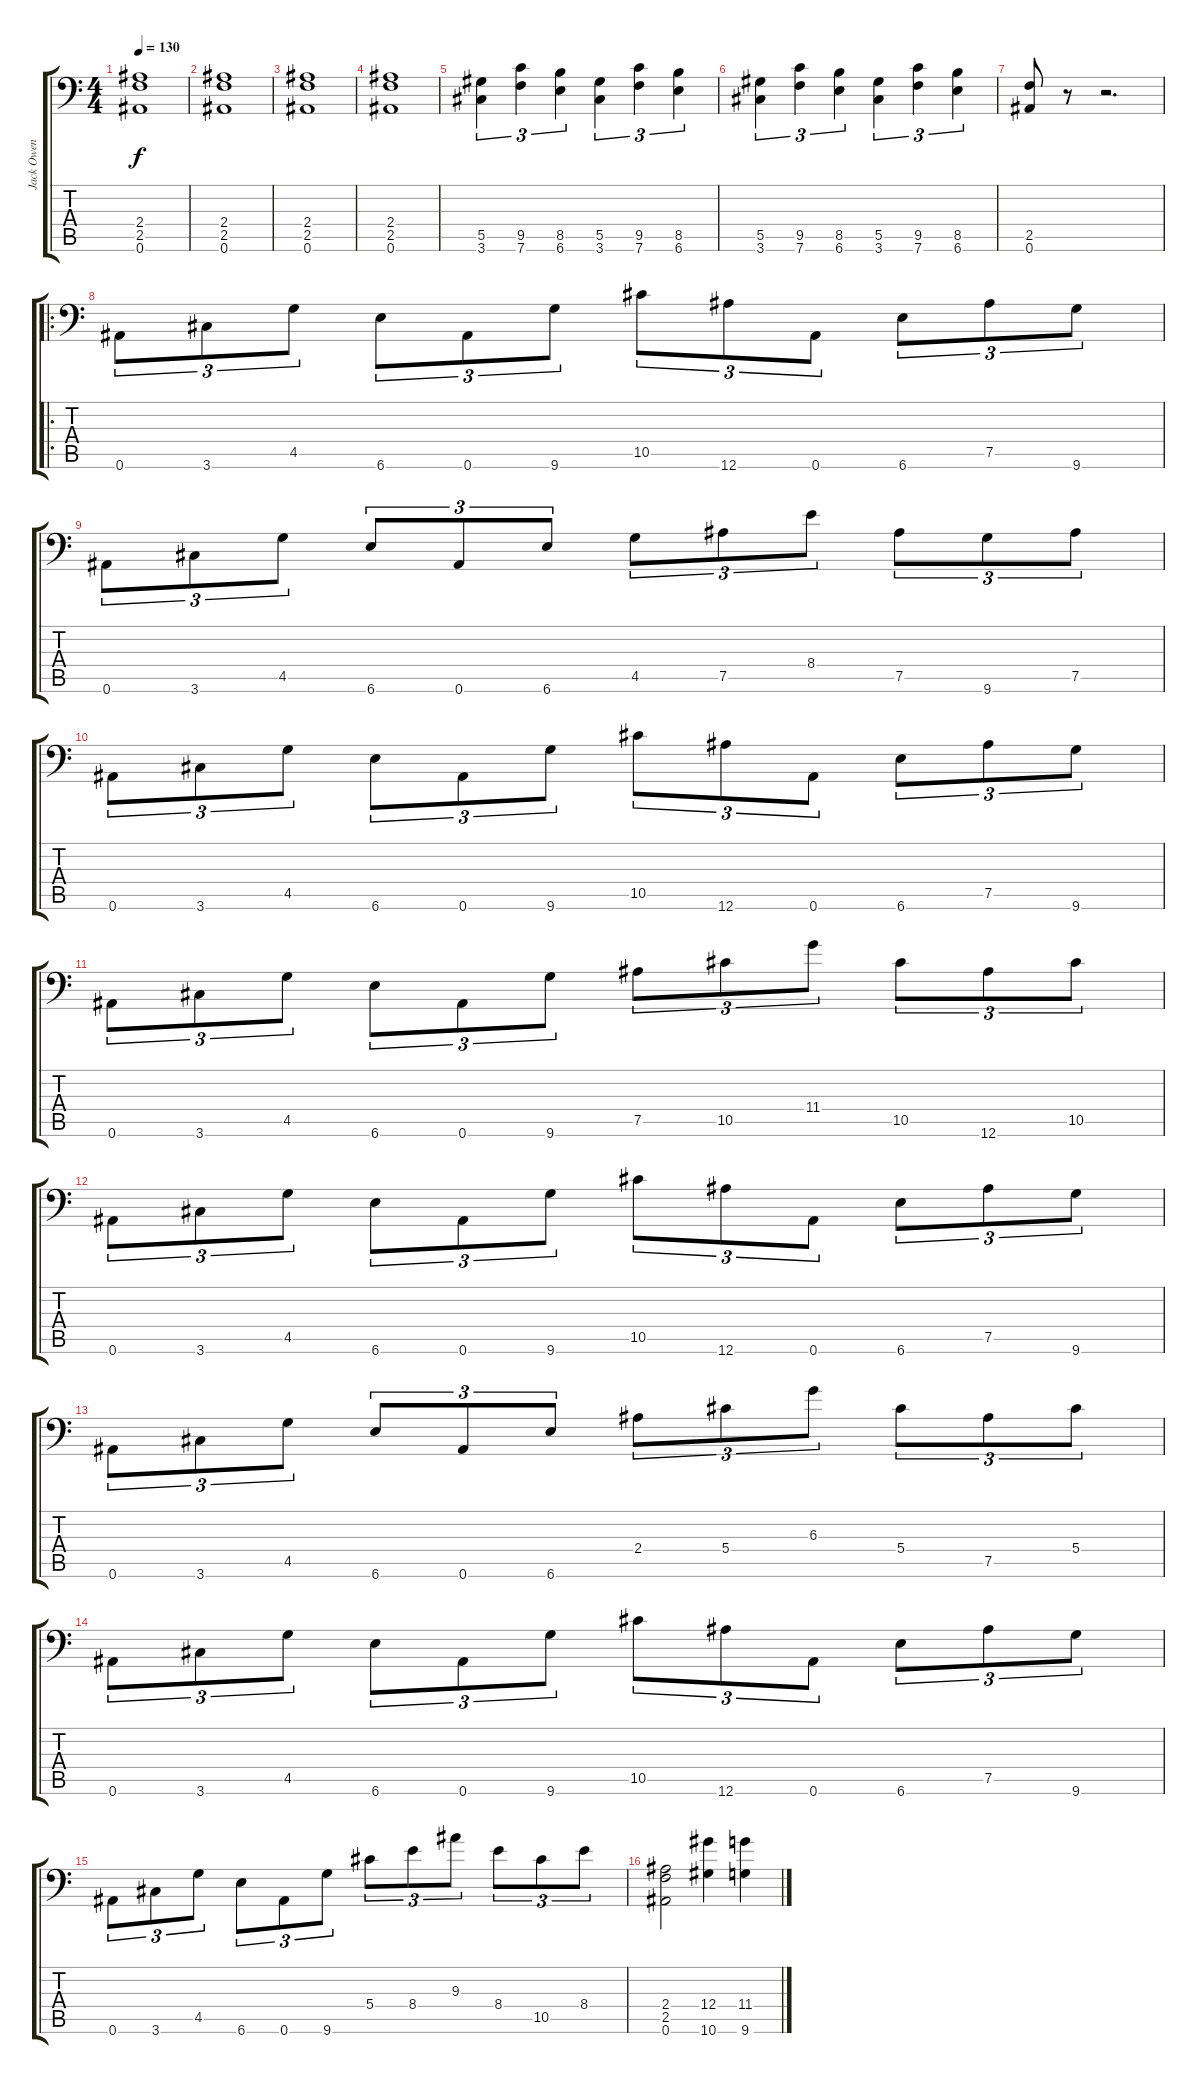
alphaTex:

\track ("Jack Owen" "Jack Owen") {instrument distortionguitar}
\staff {score tabs}
\tuning (Bb3 F3 Db3 Ab2 Eb2 Bb1) {hide}
\ts (4 4)
\tempo 130
\clef f4
\ks c
(2.4 2.5 0.6).1{dy f instrument distortionguitar} |
(2.4 2.5 0.6).1 |
(2.4 2.5 0.6).1 |
(2.4 2.5 0.6).1 |
(5.5 3.6).4{tu (3 2)} (9.5 7.6).4{tu (3 2)} (8.5 6.6).4{tu (3 2)} (5.5 3.6).4{tu (3 2)} (9.5 7.6).4{tu (3 2)} (8.5 6.6).4{tu (3 2)} |
(5.5 3.6).4{tu (3 2)} (9.5 7.6).4{tu (3 2)} (8.5 6.6).4{tu (3 2)} (5.5 3.6).4{tu (3 2)} (9.5 7.6).4{tu (3 2)} (8.5 6.6).4{tu (3 2)} |
(2.5 0.6).8 r.8 r.2{d} |
\ro
0.6.8{tu (3 2) instrument distortionguitar} 3.6.8{tu (3 2)} 4.5.8{tu (3 2)} 6.6.8{tu (3 2)} 0.6.8{tu (3 2)} 9.6.8{tu (3 2)} 10.5.8{tu (3 2)} 12.6.8{tu (3 2)} 0.6.8{tu (3 2)} 6.6.8{tu (3 2)} 7.5.8{tu (3 2)} 9.6.8{tu (3 2)} |
0.6.8{tu (3 2)} 3.6.8{tu (3 2)} 4.5.8{tu (3 2)} 6.6.8{tu (3 2)} 0.6.8{tu (3 2)} 6.6.8{tu (3 2)} 4.5.8{tu (3 2)} 7.5.8{tu (3 2)} 8.4.8{tu (3 2)} 7.5.8{tu (3 2)} 9.6.8{tu (3 2)} 7.5.8{tu (3 2)} |
0.6.8{tu (3 2)} 3.6.8{tu (3 2)} 4.5.8{tu (3 2)} 6.6.8{tu (3 2)} 0.6.8{tu (3 2)} 9.6.8{tu (3 2)} 10.5.8{tu (3 2)} 12.6.8{tu (3 2)} 0.6.8{tu (3 2)} 6.6.8{tu (3 2)} 7.5.8{tu (3 2)} 9.6.8{tu (3 2)} |
0.6.8{tu (3 2)} 3.6.8{tu (3 2)} 4.5.8{tu (3 2)} 6.6.8{tu (3 2)} 0.6.8{tu (3 2)} 9.6.8{tu (3 2)} 7.5.8{tu (3 2)} 10.5.8{tu (3 2)} 11.4.8{tu (3 2)} 10.5.8{tu (3 2)} 12.6.8{tu (3 2)} 10.5.8{tu (3 2)} |
0.6.8{tu (3 2)} 3.6.8{tu (3 2)} 4.5.8{tu (3 2)} 6.6.8{tu (3 2)} 0.6.8{tu (3 2)} 9.6.8{tu (3 2)} 10.5.8{tu (3 2)} 12.6.8{tu (3 2)} 0.6.8{tu (3 2)} 6.6.8{tu (3 2)} 7.5.8{tu (3 2)} 9.6.8{tu (3 2)} |
0.6.8{tu (3 2)} 3.6.8{tu (3 2)} 4.5.8{tu (3 2)} 6.6.8{tu (3 2)} 0.6.8{tu (3 2)} 6.6.8{tu (3 2)} 2.4.8{tu (3 2)} 5.4.8{tu (3 2)} 6.3.8{tu (3 2)} 5.4.8{tu (3 2)} 7.5.8{tu (3 2)} 5.4.8{tu (3 2)} |
0.6.8{tu (3 2)} 3.6.8{tu (3 2)} 4.5.8{tu (3 2)} 6.6.8{tu (3 2)} 0.6.8{tu (3 2)} 9.6.8{tu (3 2)} 10.5.8{tu (3 2)} 12.6.8{tu (3 2)} 0.6.8{tu (3 2)} 6.6.8{tu (3 2)} 7.5.8{tu (3 2)} 9.6.8{tu (3 2)} |
0.6.8{tu (3 2)} 3.6.8{tu (3 2)} 4.5.8{tu (3 2)} 6.6.8{tu (3 2)} 0.6.8{tu (3 2)} 9.6.8{tu (3 2)} 5.4.8{tu (3 2)} 8.4.8{tu (3 2)} 9.3.8{tu (3 2)} 8.4.8{tu (3 2)} 10.5.8{tu (3 2)} 8.4.8{tu (3 2)} |
(2.4 2.5 0.6).2 (12.4 10.6).4 (11.4 9.6).4
